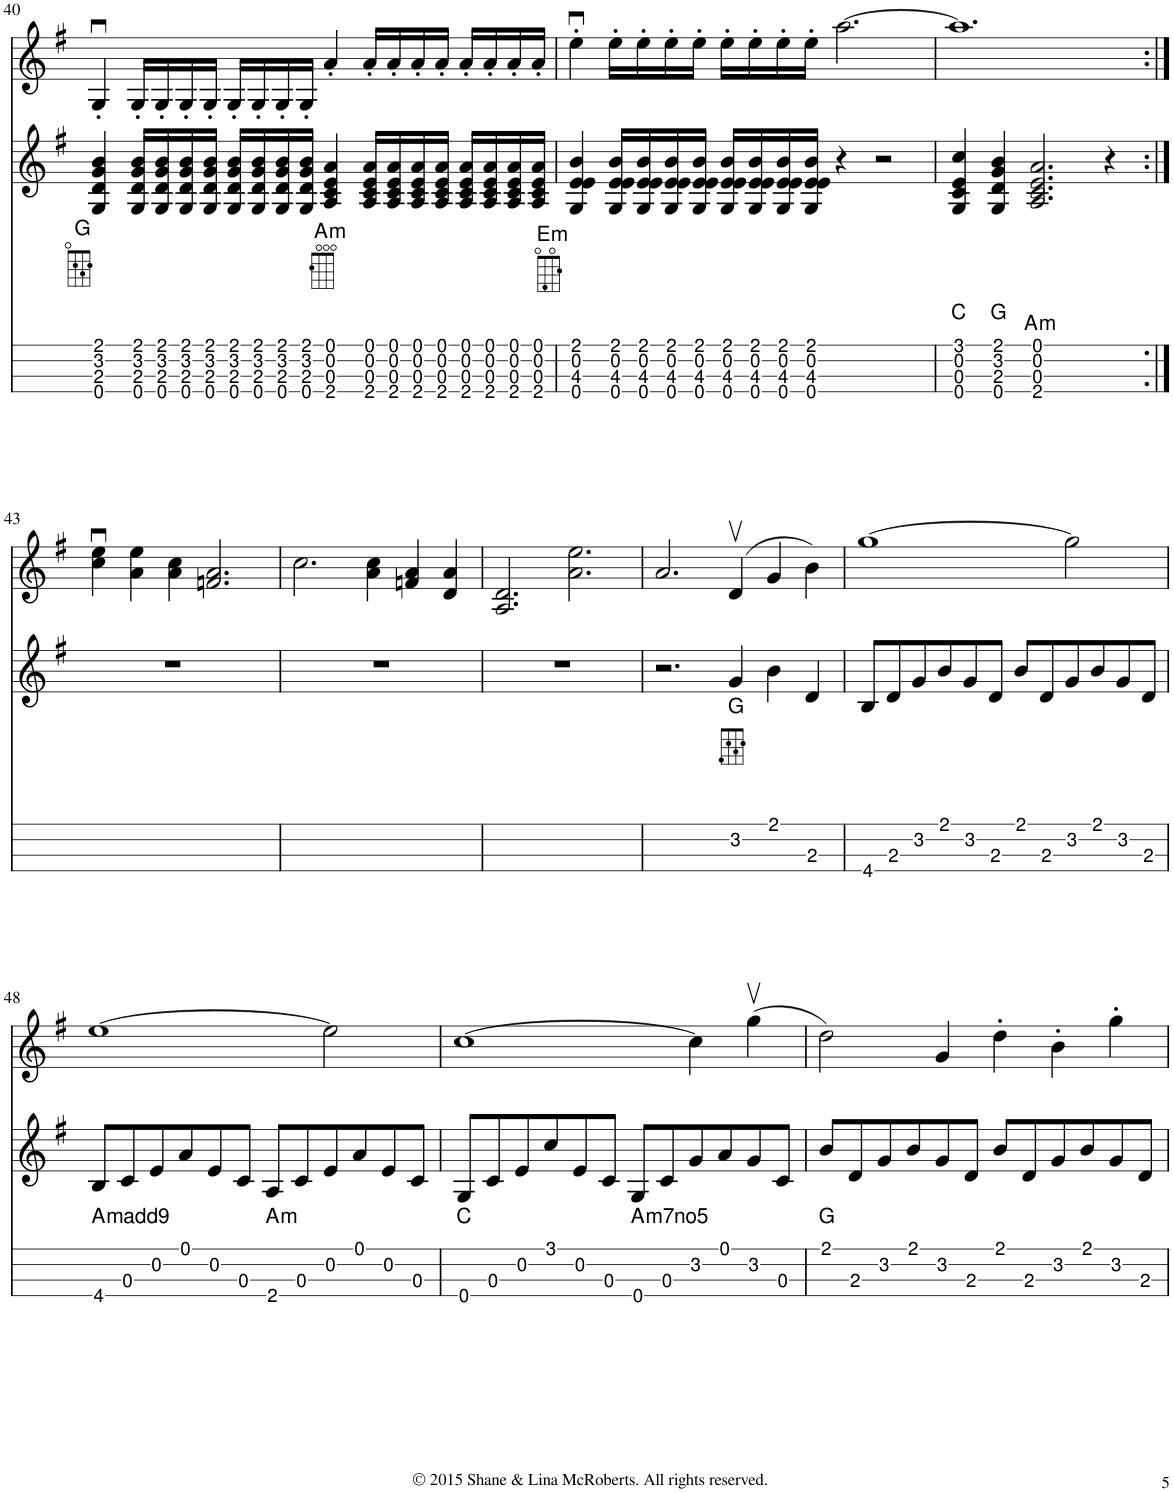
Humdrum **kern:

**kern	**kern	**harte	**kern
*part2	*part2	*part2	*part1
*staff3	*staff2	*	*staff1
*I"Ukulele	*	*	*I"Violin
*	*	*	*I'Vln
!!LO:PB:g=z
*	*clefG2	*	*clefG2
*k[f#]	*k[f#]	*	*k[f#]
*M6/4	*M6/4	*	*M6/4
=40	=40	=40	=40
4G 4d 4g 4b	4G/ 4d/ 4g/ 4b/	G:maj	4Gu'/
16G\ 16d\ 16g\ 16b\LL	16G/ 16d/ 16g/ 16b/LL	.	16G'/LL
16G\ 16d\ 16g\ 16b\	16G/ 16d/ 16g/ 16b/	.	16G'/
16G\ 16d\ 16g\ 16b\	16G/ 16d/ 16g/ 16b/	.	16G'/
16G\ 16d\ 16g\ 16b\	16G/ 16d/ 16g/ 16b/JJ	.	16G'/JJ
16G\ 16d\ 16g\ 16b\	16G/ 16d/ 16g/ 16b/LL	.	16G'/LL
16G\ 16d\ 16g\ 16b\	16G/ 16d/ 16g/ 16b/	.	16G'/
16G\ 16d\ 16g\ 16b\	16G/ 16d/ 16g/ 16b/	.	16G'/
16G\ 16d\ 16g\ 16b\JJ	16G/ 16d/ 16g/ 16b/JJ	.	16G'/JJ
!	!	!LO:H:kt=m	!
4A 4c 4e 4a	4A/ 4c/ 4e/ 4a/	A:min	4a'/
16A\ 16c\ 16e\ 16a\LL	16A/ 16c/ 16e/ 16a/LL	.	16a'/LL
16A\ 16c\ 16e\ 16a\	16A/ 16c/ 16e/ 16a/	.	16a'/
16A\ 16c\ 16e\ 16a\	16A/ 16c/ 16e/ 16a/	.	16a'/
16A\ 16c\ 16e\ 16a\	16A/ 16c/ 16e/ 16a/JJ	.	16a'/JJ
16A\ 16c\ 16e\ 16a\	16A/ 16c/ 16e/ 16a/LL	.	16a'/LL
16A\ 16c\ 16e\ 16a\	16A/ 16c/ 16e/ 16a/	.	16a'/
16A\ 16c\ 16e\ 16a\	16A/ 16c/ 16e/ 16a/	.	16a'/
16A\ 16c\ 16e\ 16a\JJ	16A/ 16c/ 16e/ 16a/JJ	.	16a'/JJ
=41	=41	=41	=41
!	!	!LO:H:kt=m	!
4G 4e 4e 4b	4G/ 4e/ 4e/ 4b/	E:min	4eeu'\
16G\ 16e\ 16e\ 16b\LL	16G/ 16e/ 16e/ 16b/LL	.	16ee'\LL
16G\ 16e\ 16e\ 16b\	16G/ 16e/ 16e/ 16b/	.	16ee'\
16G\ 16e\ 16e\ 16b\	16G/ 16e/ 16e/ 16b/	.	16ee'\
16G\ 16e\ 16e\ 16b\	16G/ 16e/ 16e/ 16b/JJ	.	16ee'\JJ
16G\ 16e\ 16e\ 16b\	16G/ 16e/ 16e/ 16b/LL	.	16ee'\LL
16G\ 16e\ 16e\ 16b\	16G/ 16e/ 16e/ 16b/	.	16ee'\
16G\ 16e\ 16e\ 16b\	16G/ 16e/ 16e/ 16b/	.	16ee'\
16G\ 16e\ 16e\ 16b\JJ	16G/ 16e/ 16e/ 16b/JJ	.	16ee'\JJ
4r	4r	.	[2.aa\
2r	2r	.	.
=42	=42	=42	=42
4G 4c 4e 4cc	4G/ 4c/ 4e/ 4cc/	C:maj	1.aa]
4G 4d 4g 4b	4G/ 4d/ 4g/ 4b/	G:maj	.
!	!	!LO:H:kt=m	!
2.A 2.c 2.e 2.a	2.A/ 2.c/ 2.e/ 2.a/	A:min	.
4r	4r	.	.
!!LO:LB:g=z
=43:|!	=43:|!	=43:|!	=43:|!
1.r	1.r	.	4cc\u 4ee\u
.	.	.	4a\ 4ee\
.	.	.	4a\ 4cc\
.	.	.	2.fn/ 2.a/
=44	=44	=44	=44
1.r	1.r	.	2.cc\
.	.	.	4a\ 4cc\
.	.	.	4fn/ 4a/
.	.	.	4d/ 4a/
=45	=45	=45	=45
1.r	1.r	.	2.A/ 2.d/
.	.	.	2.a\ 2.ee\
=46	=46	=46	=46
2.r	2.r	.	2.a/
4g	4g/	G:maj	(4dv/
4b	4b\	.	4g/
4d	4d/	.	4b\)
=47	=47	=47	=47
8BL	8B/L	.	[1gg
8d	8d/	.	.
8g	8g/	.	.
8b	8b/	.	.
8g	8g/	.	.
8dJ	8d/J	.	.
8bL	8b/L	.	.
8d	8d/	.	.
8g	8g/	.	2gg\]
8b	8b/	.	.
8g	8g/	.	.
8dJ	8d/J	.	.
!!LO:LB:g=z
=48	=48	=48	=48
!	!	!LO:H:kt=m	!
8BL	8B/L	A:min(9)	[1ee
8c	8c/	.	.
8e	8e/	.	.
8a	8a/	.	.
8e	8e/	.	.
8cJ	8c/J	.	.
!	!	!LO:H:kt=m	!
8AL	8A/L	A:min	.
8c	8c/	.	.
8e	8e/	.	2ee\]
8a	8a/	.	.
8e	8e/	.	.
8cJ	8c/J	.	.
=49	=49	=49	=49
8GL	8G/L	C:maj	[1cc
8c	8c/	.	.
8e	8e/	.	.
8cc	8cc/	.	.
8e	8e/	.	.
8cJ	8c/J	.	.
!	!	!LO:H:kt=m7	!
8GL	8G/L	A:min7(*5)	.
8c	8c/	.	.
8g	8g/	.	4cc\]
8a	8a/	.	.
8g	8g/	.	(4ggv\
8cJ	8c/J	.	.
=50	=50	=50	=50
8bL	8b/L	G:maj	2dd\)
8d	8d/	.	.
8g	8g/	.	.
8b	8b/	.	.
8g	8g/	.	4g/
8dJ	8d/J	.	.
8bL	8b/L	.	4dd'\
8d	8d/	.	.
8g	8g/	.	4b'\
8b	8b/	.	.
8g	8g/	.	4gg'\
8dJ	8d/J	.	.
=	=	=	=
*-	*-	*-	*-
